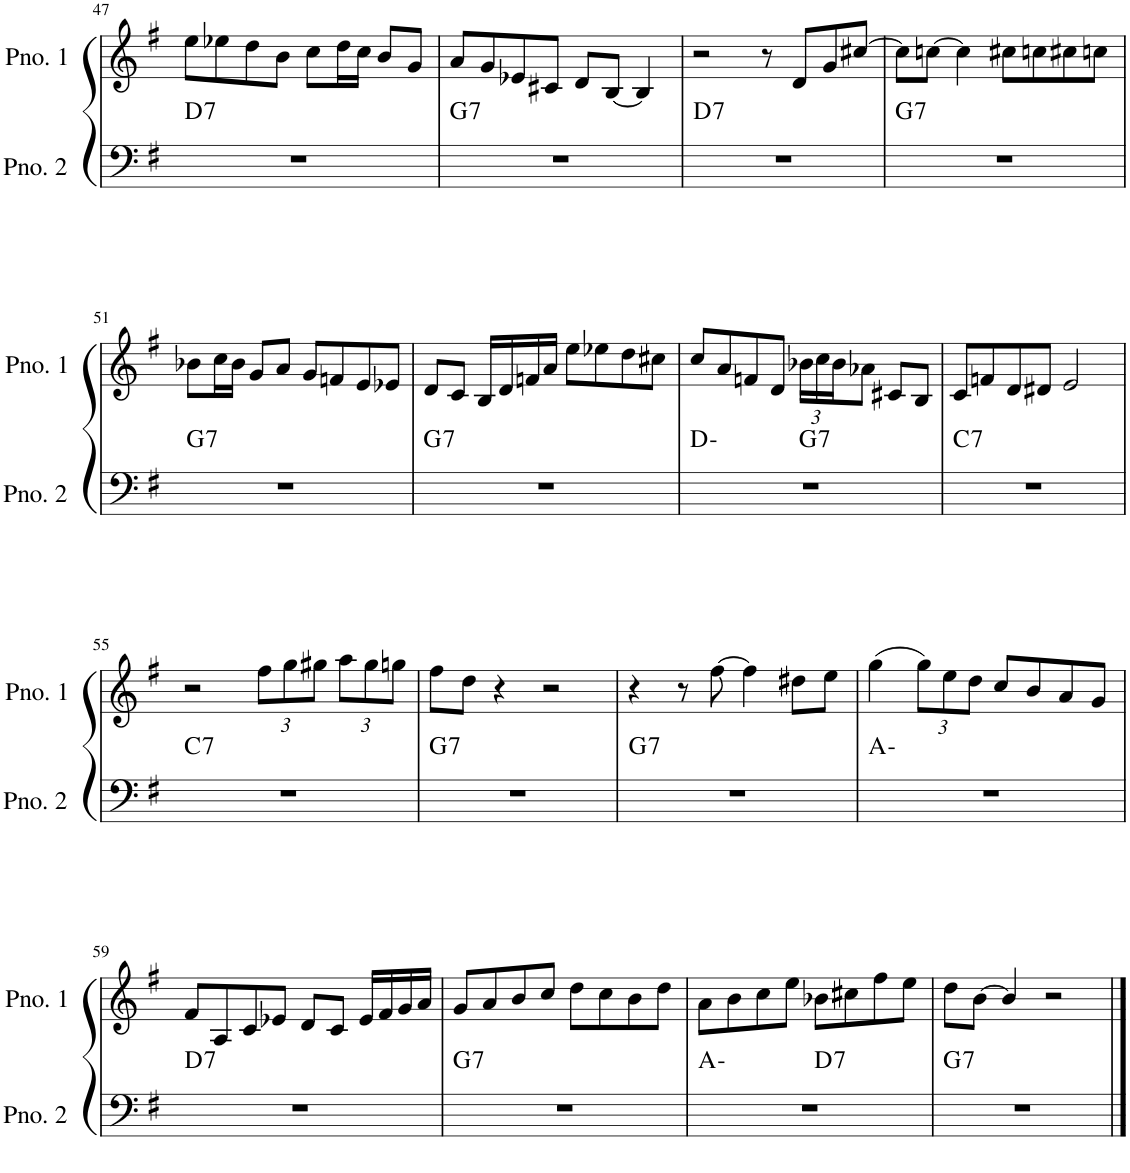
**kern	**harte	**kern
*part2	*part2	*part1
*staff2	*	*staff1
*I"ピアノ 2	*	*I"ピアノ 1
!!LO:PB:g=z
*clefF4	*	*clefG2
*k[f#]	*	*k[f#]
*M4/4	*	*M4/4
=47	=47	=47
!	!LO:H:kt=7	!
1r	D:7	8ee\L
.	.	8ee-X\
.	.	8dd\
.	.	8b\J
.	.	8cc\L
.	.	16dd\L
.	.	16cc\JJ
.	.	8b/L
.	.	8g/J
=48	=48	=48
!	!LO:H:kt=7	!
1r	G:7	8a/L
.	.	8g/
.	.	8e-X/
.	.	8c#X/J
.	.	8d/L
.	.	[8B/J
.	.	4B/]
=49	=49	=49
!	!LO:H:kt=7	!
1r	D:7	2r
.	.	8r
.	.	8d/L
.	.	8g/
.	.	[8cc#X/J
=50	=50	=50
!	!LO:H:kt=7	!
1r	G:7	8cc#\L]
.	.	[8ccn\J
.	.	4cc\]
.	.	8cc#X\L
.	.	8ccn\
.	.	8cc#X\
.	.	8ccn\J
!!LO:LB:g=z
=51	=51	=51
!	!LO:H:kt=7	!
1r	G:7	8b-X\L
.	.	16cc\L
.	.	16b-\JJ
.	.	8g/L
.	.	8a/J
.	.	8g/L
.	.	8fn/
.	.	8e/
.	.	8e-X/J
=52	=52	=52
!	!LO:H:kt=7	!
1r	G:7	8d/L
.	.	8c/J
.	.	16B/LL
.	.	16d/
.	.	16fn/
.	.	16a/JJ
.	.	8ee\L
.	.	8ee-X\
.	.	8dd\
.	.	8cc#X\J
=53	=53	=53
*^	*	*
1r	2ryy	D:min	8cc/L
.	.	.	8a/
.	.	.	8fn/
.	.	.	8d/J
*	*	*	*Xbrackettup
!	!	!LO:H:kt=7	!
.	2ryy	G:7	24b-X\LL
.	.	.	24cc\
.	.	.	24b-\J
.	.	.	8a-X\J
.	.	.	8c#X/L
.	.	.	8B/J
=54	=54	=54	=54
!	!	!LO:H:kt=7	!
*v	*v	*	*
1r	C:7	8c/L
.	.	8fn/
.	.	8d/
.	.	8d#X/J
.	.	2e/
!!LO:LB:g=z
=55	=55	=55
!	!LO:H:kt=7	!
1r	C:7	2r
.	.	12ff#\L
.	.	12gg\
.	.	12gg#X\J
.	.	12aa\L
.	.	12gg#\
.	.	12ggn\J
=56	=56	=56
!	!LO:H:kt=7	!
1r	G:7	8ff#\L
.	.	8dd\J
.	.	4r
.	.	2r
=57	=57	=57
!	!LO:H:kt=7	!
1r	G:7	4r
.	.	8r
.	.	[8ff#\
.	.	4ff#\]
.	.	8dd#X\L
.	.	8ee\J
=58	=58	=58
1r	A:min	(4gg\
.	.	12gg\L)
.	.	12ee\
.	.	12dd\J
.	.	8cc/L
.	.	8b/
.	.	8a/
.	.	8g/J
!!LO:LB:g=z
=59	=59	=59
!	!LO:H:kt=7	!
1r	D:7	8f#/L
.	.	8A/
.	.	8c/
.	.	8e-X/J
.	.	8d/L
.	.	8c/J
.	.	16e-/LL
.	.	16f#/
.	.	16g/
.	.	16a/JJ
=60	=60	=60
!	!LO:H:kt=7	!
1r	G:7	8g/L
.	.	8a/
.	.	8b/
.	.	8cc/J
.	.	8dd\L
.	.	8cc\
.	.	8b\
.	.	8dd\J
=61	=61	=61
*^	*	*
1r	2ryy	A:min	8a\L
.	.	.	8b\
.	.	.	8cc\
.	.	.	8ee\J
!	!	!LO:H:kt=7	!
.	2ryy	D:7	8b-X\L
.	.	.	8cc#X\
.	.	.	8ff#\
.	.	.	8ee\J
=62	=62	=62	=62
!	!	!LO:H:kt=7	!
*v	*v	*	*
1r	G:7	8dd\L
.	.	[8b\J
.	.	4b/]
.	.	2r
==	==	==
*-	*-	*-
